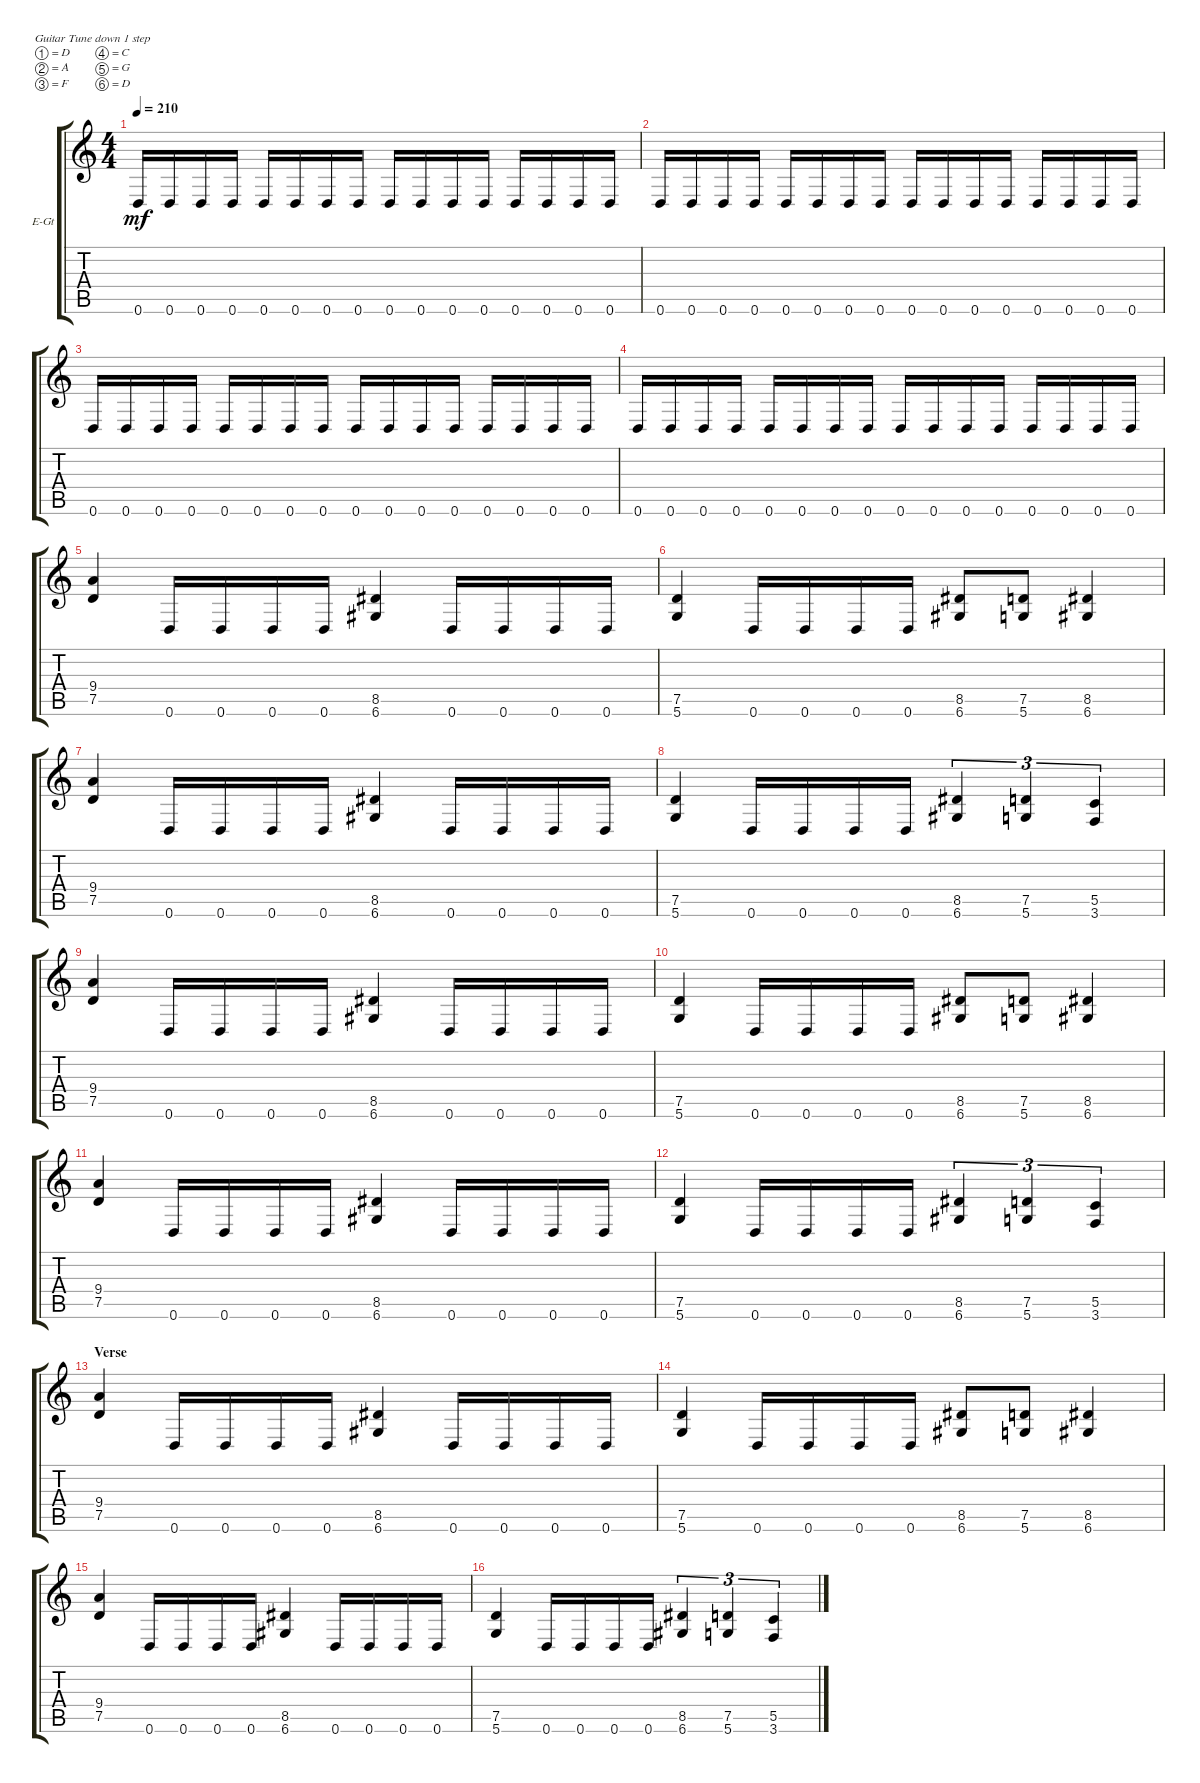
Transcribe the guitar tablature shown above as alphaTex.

\defaultSystemsLayout 4
\bracketExtendMode groupsimilarinstruments
\firstSystemTrackNameOrientation horizontal
\otherSystemsTrackNameOrientation horizontal
\track ("Bernd Kost II" "E-Gt") {instrument distortionguitar}
\staff {score tabs}
\tuning (D4 A3 F3 C3 G2 D2)
\ts (4 4)
\tempo 210
\clef g2
\scale
0.653631
\ks c
0.6.16{dy mf instrument distortionguitar} 0.6.16 0.6.16 0.6.16 0.6.16 0.6.16 0.6.16 0.6.16 0.6.16 0.6.16 0.6.16 0.6.16 0.6.16 0.6.16 0.6.16 0.6.16 |
\scale
0.346369 0.6.16 0.6.16 0.6.16 0.6.16 0.6.16 0.6.16 0.6.16 0.6.16 0.6.16 0.6.16 0.6.16 0.6.16 0.6.16 0.6.16 0.6.16 0.6.16 |
0.6.16 0.6.16 0.6.16 0.6.16 0.6.16 0.6.16 0.6.16 0.6.16 0.6.16 0.6.16 0.6.16 0.6.16 0.6.16 0.6.16 0.6.16 0.6.16 |
0.6.16 0.6.16 0.6.16 0.6.16 0.6.16 0.6.16 0.6.16 0.6.16 0.6.16 0.6.16 0.6.16 0.6.16 0.6.16 0.6.16 0.6.16 0.6.16 |
(7.5 9.4).4 0.6.16 0.6.16 0.6.16 0.6.16 (6.6 8.5).4 0.6.16 0.6.16 0.6.16 0.6.16 |
(5.6 7.5).4 0.6.16 0.6.16 0.6.16 0.6.16 (6.6 8.5).8 (5.6 7.5).8 (8.5 6.6).4 |
(7.5 9.4).4 0.6.16 0.6.16 0.6.16 0.6.16 (6.6 8.5).4 0.6.16 0.6.16 0.6.16 0.6.16 |
(5.6 7.5).4 0.6.16 0.6.16 0.6.16 0.6.16 (6.6 8.5).4{tu (3 2)} (5.6 7.5).4{tu (3 2)} (5.5 3.6).4{tu (3 2)} |
(7.5 9.4).4 0.6.16 0.6.16 0.6.16 0.6.16 (6.6 8.5).4 0.6.16 0.6.16 0.6.16 0.6.16 |
(5.6 7.5).4 0.6.16 0.6.16 0.6.16 0.6.16 (6.6 8.5).8 (5.6 7.5).8 (8.5 6.6).4 |
(7.5 9.4).4 0.6.16 0.6.16 0.6.16 0.6.16 (6.6 8.5).4 0.6.16 0.6.16 0.6.16 0.6.16 |
(5.6 7.5).4 0.6.16 0.6.16 0.6.16 0.6.16 (6.6 8.5).4{tu (3 2)} (5.6 7.5).4{tu (3 2)} (5.5 3.6).4{tu (3 2)} |
\section ("" "Verse")
(7.5 9.4).4 0.6.16 0.6.16 0.6.16 0.6.16 (6.6 8.5).4 0.6.16 0.6.16 0.6.16 0.6.16 |
(5.6 7.5).4 0.6.16 0.6.16 0.6.16 0.6.16 (6.6 8.5).8 (5.6 7.5).8 (8.5 6.6).4 |
(7.5 9.4).4 0.6.16 0.6.16 0.6.16 0.6.16 (6.6 8.5).4 0.6.16 0.6.16 0.6.16 0.6.16 |
(5.6 7.5).4 0.6.16 0.6.16 0.6.16 0.6.16 (6.6 8.5).4{tu (3 2)} (5.6 7.5).4{tu (3 2)} (5.5 3.6).4{tu (3 2)}
